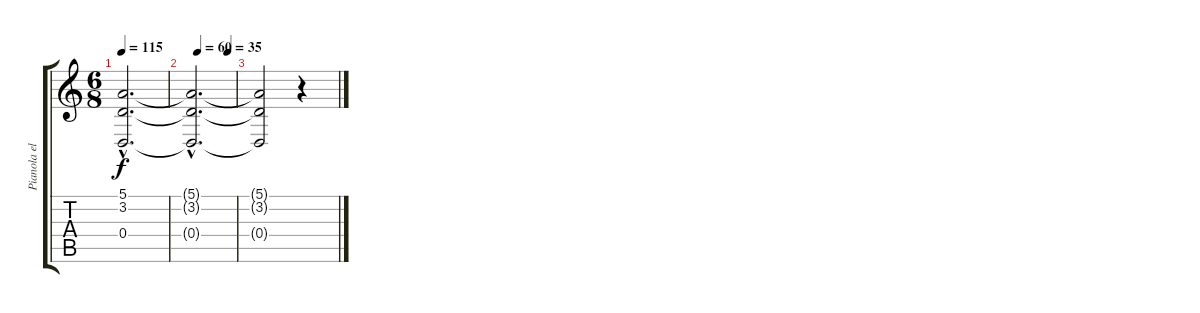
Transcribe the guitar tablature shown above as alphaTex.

\track ("Pianola elettrica" "Pianola el") {instrument pad7halo}
\staff {score tabs}
\tuning (E4 B3 G3 D3 A2 E2) {hide}
\ts (6 8)
\tempo 115
\clef g2
\ks c
(5.1{hac t} 3.2{hac t} 0.4{hac t}).2{d dy f} |
\tempo (60 0.16666666666666666)
\tempo (35 0.8333333333333334)
(5.1{hac t} 3.2{hac t} 0.4{hac t}).2{d} |
(5.1{t} 3.2{t} 0.4{t}).2 r.4
